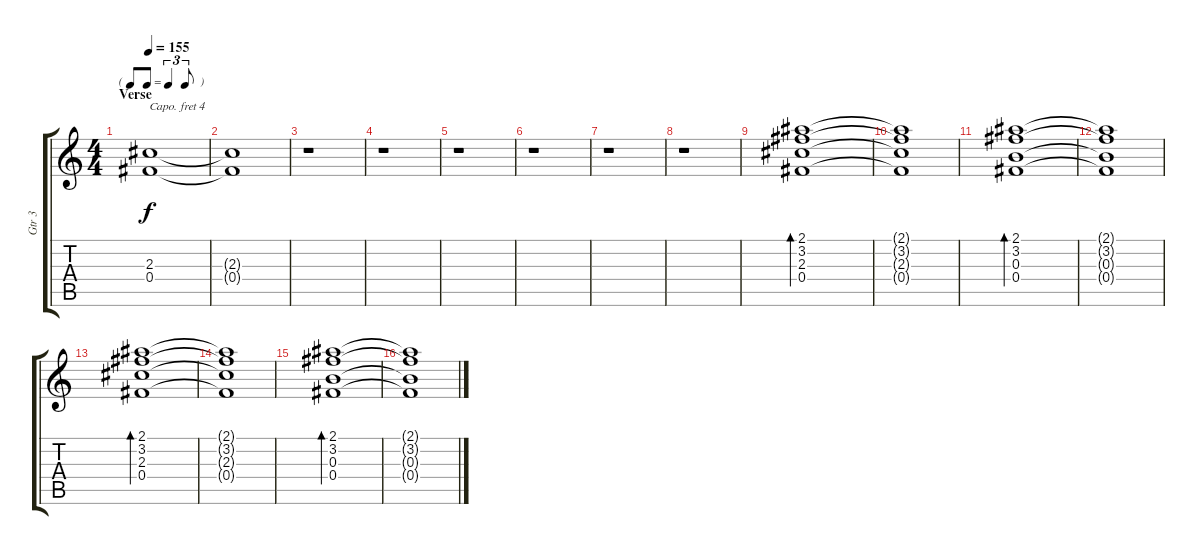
\track ("Gtr 3" "Gtr 3") {instrument overdrivenguitar}
\staff {score tabs}
\capo 4
\tuning (E4 B3 G3 D3 A2 E2) {hide}
\ts (4 4)
\tf triplet8th
\section ("" "Verse")
\tempo 155
\clef g2
\ks c
(2.3 0.4).1{dy f} |
(2.3{t} 0.4{t}).1 |
r.1 |
r.1 |
r.1 |
r.1 |
r.1 |
r.1 |
(2.1 3.2 2.3 0.4).1{bd 240} |
(2.1{t} 3.2{t} 2.3{t} 0.4{t}).1 |
(2.1 3.2 0.3 0.4).1{bd 240} |
(2.1{t} 3.2{t} 0.3{t} 0.4{t}).1 |
(2.1 3.2 2.3 0.4).1{bd 240} |
(2.1{t} 3.2{t} 2.3{t} 0.4{t}).1 |
(2.1 3.2 0.3 0.4).1{bd 240} |
(2.1{t} 3.2{t} 0.3{t} 0.4{t}).1
